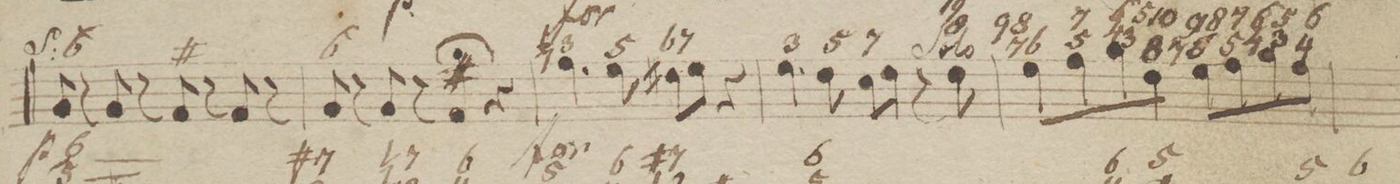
**kern	**fba	**dynam
*I"Organ.	*	*
*clefF4	*	*
*k[b-]	*	*
*met(c)	*	*
*M4/4	*	*
8BB-/	6\	p
8r	.	.
8BB-/	.	.
8r	.	.
8AA/	#	.
8r	.	.
8AA/	.	.
8r	.	.
=47	=47	=47
8BB-/	6	.
8r	.	.
8BB-/	.	.
8r	.	.
4AA;/	#	.
4r	.	.
=48	=48	=48
4.A\	n3	f
8G\	5	.
8F#X\L	6	.
8G\J	7	.
4r	.	.
=49	=49	=49
4.G\	3	.
8F\	5	.
8E\L	7	.
8F\J	.	.
8r	.	.
8F\	19 8	.
=50	=50	=50
8G\L	9	.
.	8 7	.
.	x 6	.
8A\	7 5	.
8B-\	6 4	.
.	5 3	.
8F\J	10 8	.
.	9 7	.
8G\L	8 6	.
8A\	7 5	.
.	6 4	.
8B-\	5 3	.
8A\J	6 4	.
=51	=51	=51
*-	*-	*-
